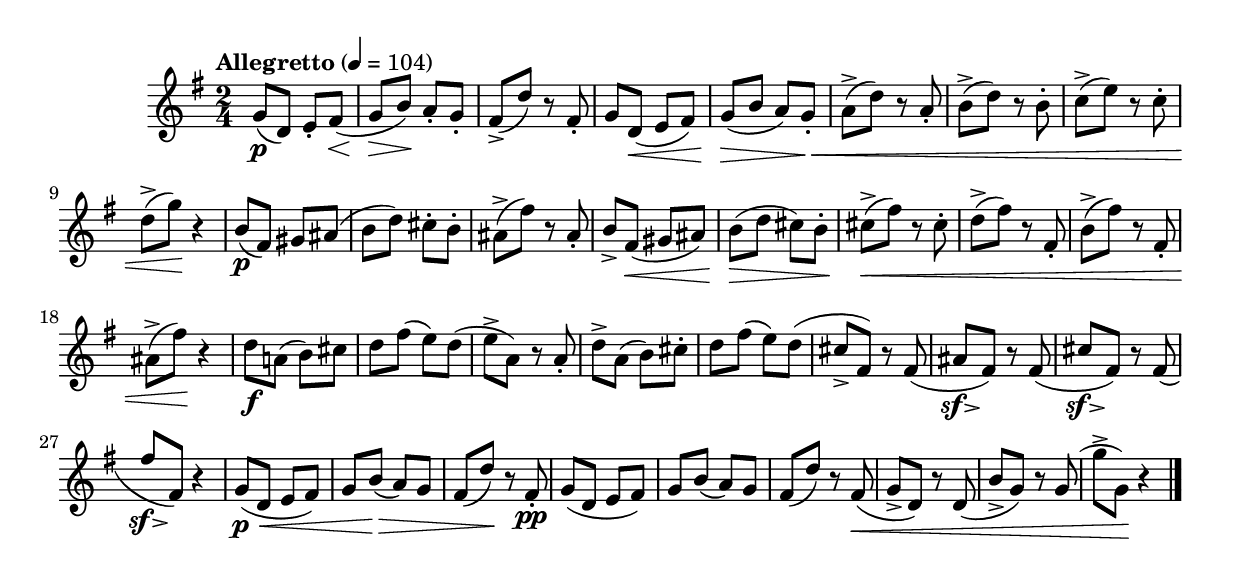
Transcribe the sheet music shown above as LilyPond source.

\version "2.24.0"

\version "2.24.0"

#(begin

(define sf-accent-markup #{
  \markup {
    \concat {
      \dynamic "sf"
      \hspace #0.25
      \raise #0.5 \musicglyph #"scripts.sforzato"
    }
  }
#})

(append! default-script-alist
  (list
    `(sf-accent
      . (
          (stencil . ,ly:text-interface::print)
          (text . ,sf-accent-markup)
          (avoid-slur . around)
          (padding . 0.3)
          (direction . ,DOWN)))))

(define sf-accent (make-articulation 'sf-accent))

)


\relative {
  \language "english"

  \transposition f

  \tempo "Allegretto" 4=104

  \key g \major
  \time 2/4

  g'8( \p d) e-. f-sharp( \< |
  g8 \> b) \! a-. g-. |
  f-sharp8->( d') r f-sharp,-. |
  g8 d( \< e f-sharp) |
  g8( \> b a) g-. \< |
  a8->( d) r a-. |
  b8->( d) r b-. |
  c8->( e) r c-. |
  d8->( g) \! r4 |

  b,8( \p f-sharp) g-sharp a-sharp( |
  b8 d) c-sharp-. b-. |
  a-sharp8->( f-sharp') r a-sharp,-. |
  b8-> f-sharp( \< g-sharp a-sharp) |
  b8( \> d c-sharp) b-. |
  c-sharp8->( \< f-sharp) r c-sharp-. |
  d8->( f-sharp) r f-sharp,-. |
  b8->( f-sharp') r f-sharp,-. |
  a-sharp8->( f-sharp') \! r4 |

  d8 \f a!( b) c-sharp |
  d8 f-sharp( e) d( |
  e8-> a,) r a-. |
  d8-> a( b) c-sharp-. |
  d8 f-sharp( e) d( |
  c-sharp8-> f-sharp,) r8 \stemUp 8( |
  a-sharp8\sf-accent f-sharp) r8 8( |
  c-sharp'8\sf-accent f-sharp,) r8 8( |
  f-sharp'8\sf-accent f-sharp,) \stemNeutral r4 |

  g8( \p \< d e f-sharp) |
  g8 b( \> a) g |
  f-sharp8( d') \! r f-sharp,-. \pp |
  g8( d e f-sharp) |
  g8 b( a) g |
  f-sharp8( d') r f-sharp,( \< |
  g8-> d) r8 8( |
  b'8 \tweak avoid-slur #'inside -> g) r8 8( |
  g'8-> g,) \! r4 | \bar "|."
}
